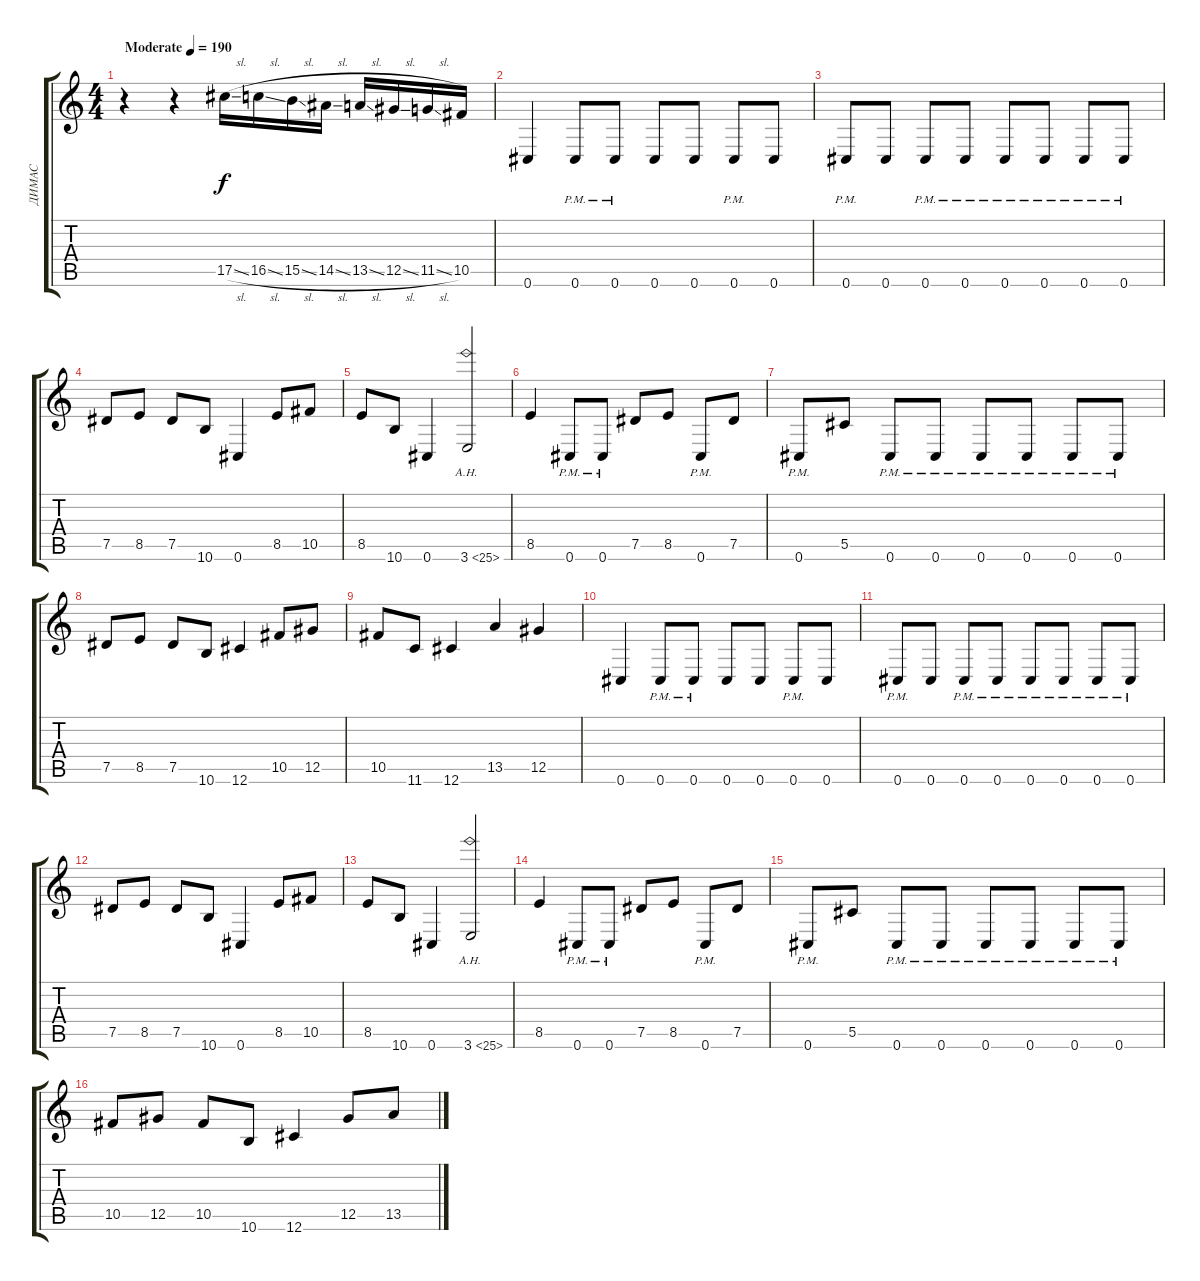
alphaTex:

\track ("ДИМАС" "ДИМАС") {instrument distortionguitar}
\staff {score tabs}
\tuning (Eb4 Bb3 Gb3 Db3 Ab2 Db2) {hide}
\ts (4 4)
\tempo (190 "Moderate")
\clef g2
\ks c
r.4{dy f instrument distortionguitar} r.4 17.5{sl}.16 16.5{sl}.16 15.5{sl}.16 14.5{sl}.16 13.5{sl}.16 12.5{sl}.16 11.5{sl}.16 10.5.16 |
0.6.4 0.6{pm}.8 0.6{pm}.8 0.6.8 0.6.8 0.6{pm}.8 0.6.8 |
0.6{pm}.8 0.6.8 0.6{pm}.8 0.6{pm}.8 0.6{pm}.8 0.6{pm}.8 0.6{pm}.8 0.6{pm}.8 |
7.5.8 8.5.8 7.5.8 10.6.8 0.6.4 8.5.8 10.5.8 |
8.5.8 10.6.8 0.6.4 3.6{ah 22}.2 |
8.5.4 0.6{pm}.8 0.6{pm}.8 7.5.8 8.5.8 0.6{pm}.8 7.5.8 |
0.6{pm}.8 5.5.8 0.6{pm}.8 0.6{pm}.8 0.6{pm}.8 0.6{pm}.8 0.6{pm}.8 0.6{pm}.8 |
7.5.8 8.5.8 7.5.8 10.6.8 12.6.4 10.5.8 12.5.8 |
10.5.8 11.6.8 12.6.4 13.5.4 12.5.4 |
0.6.4 0.6{pm}.8 0.6{pm}.8 0.6.8 0.6.8 0.6{pm}.8 0.6.8 |
0.6{pm}.8 0.6.8 0.6{pm}.8 0.6{pm}.8 0.6{pm}.8 0.6{pm}.8 0.6{pm}.8 0.6{pm}.8 |
7.5.8 8.5.8 7.5.8 10.6.8 0.6.4 8.5.8 10.5.8 |
8.5.8 10.6.8 0.6.4 3.6{ah 22}.2 |
8.5.4 0.6{pm}.8 0.6{pm}.8 7.5.8 8.5.8 0.6{pm}.8 7.5.8 |
0.6{pm}.8 5.5.8 0.6{pm}.8 0.6{pm}.8 0.6{pm}.8 0.6{pm}.8 0.6{pm}.8 0.6{pm}.8 |
10.5.8 12.5.8 10.5.8 10.6.8 12.6.4 12.5.8 13.5.8
